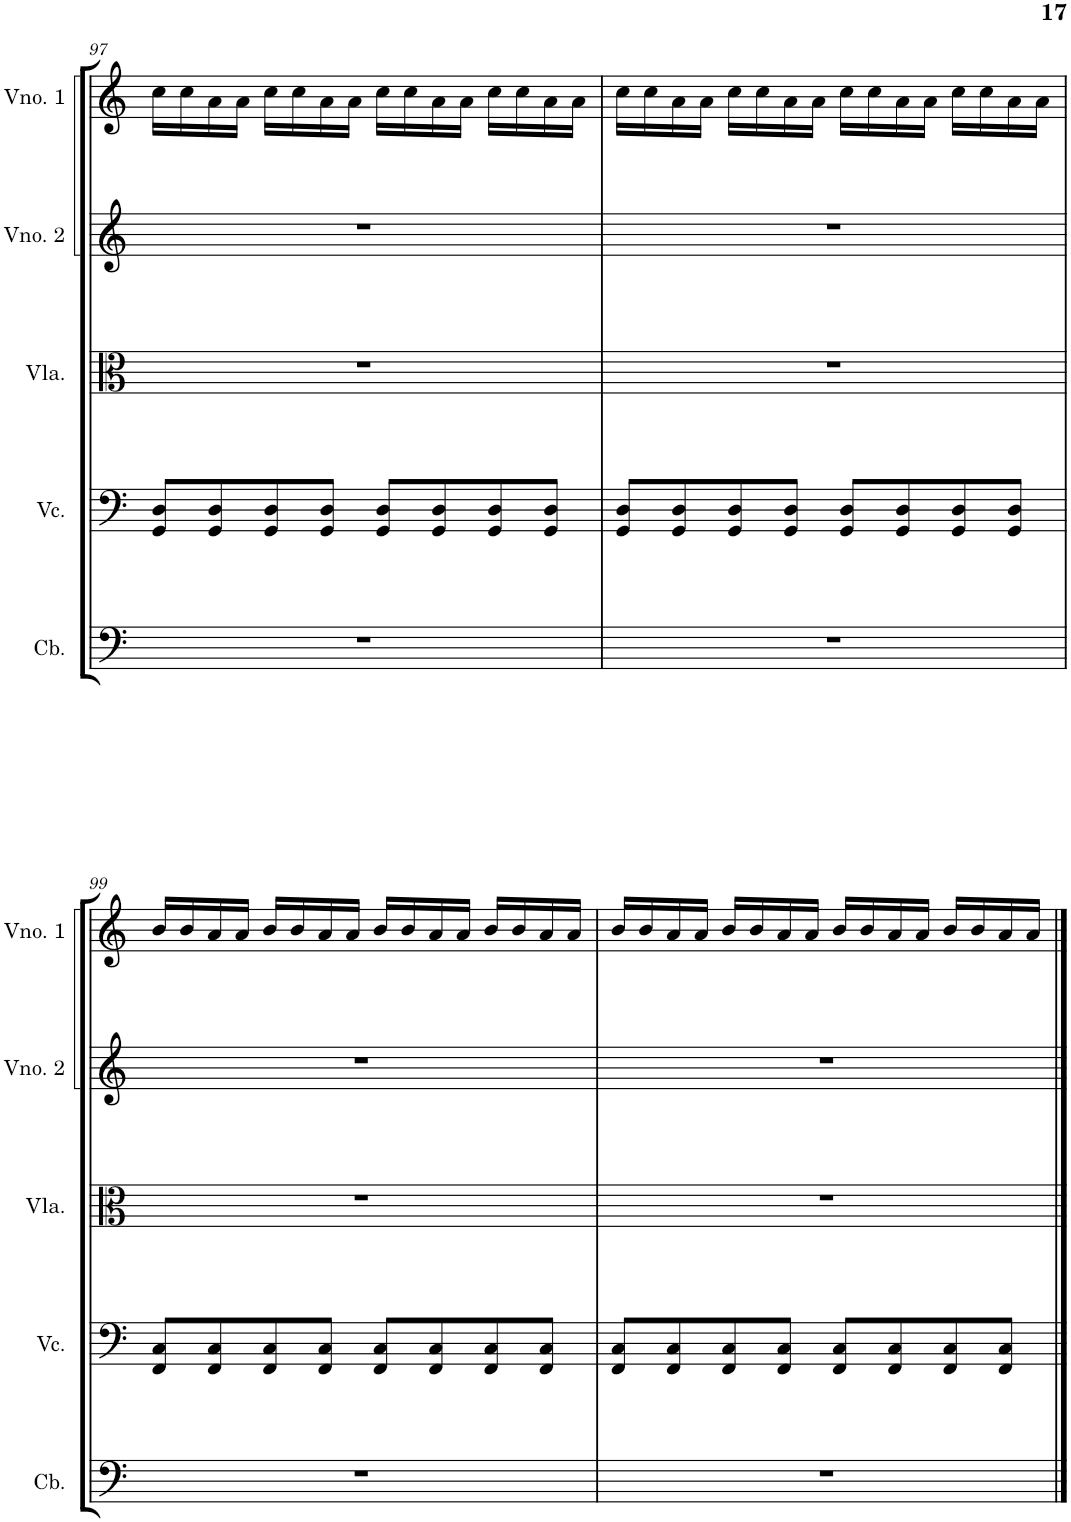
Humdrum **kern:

**kern	**kern	**kern	**kern	**kern
*part5	*part4	*part3	*part2	*part1
*staff5	*staff4	*staff3	*staff2	*staff1
*I"Contrabaixo	*I"Violoncelo	*I"Viola	*I"Violino 2	*I"Violino 1
*I'Cb.	*I'Vc.	*I'Vla.	*I'Vno. 2	*I'Vno. 1
!!LO:PB:g=z
*clefF4	*clefF4	*clefC3	*clefG2	*clefG2
*Trd7c12	*	*	*	*
*k[]	*k[]	*k[]	*k[]	*k[]
*M4/4	*M4/4	*M4/4	*M4/4	*M4/4
=97	=97	=97	=97	=97
1r	8GG/ 8D/L	1r	1r	16cc\LL
.	.	.	.	16cc\
.	8GG/ 8D/	.	.	16a\
.	.	.	.	16a\JJ
.	8GG/ 8D/	.	.	16cc\LL
.	.	.	.	16cc\
.	8GG/ 8D/J	.	.	16a\
.	.	.	.	16a\JJ
.	8GG/ 8D/L	.	.	16cc\LL
.	.	.	.	16cc\
.	8GG/ 8D/	.	.	16a\
.	.	.	.	16a\JJ
.	8GG/ 8D/	.	.	16cc\LL
.	.	.	.	16cc\
.	8GG/ 8D/J	.	.	16a\
.	.	.	.	16a\JJ
=98	=98	=98	=98	=98
1r	8GG/ 8D/L	1r	1r	16cc\LL
.	.	.	.	16cc\
.	8GG/ 8D/	.	.	16a\
.	.	.	.	16a\JJ
.	8GG/ 8D/	.	.	16cc\LL
.	.	.	.	16cc\
.	8GG/ 8D/J	.	.	16a\
.	.	.	.	16a\JJ
.	8GG/ 8D/L	.	.	16cc\LL
.	.	.	.	16cc\
.	8GG/ 8D/	.	.	16a\
.	.	.	.	16a\JJ
.	8GG/ 8D/	.	.	16cc\LL
.	.	.	.	16cc\
.	8GG/ 8D/J	.	.	16a\
.	.	.	.	16a\JJ
!!LO:LB:g=z
=99	=99	=99	=99	=99
1r	8FF/ 8C/L	1r	1r	16b/LL
.	.	.	.	16b/
.	8FF/ 8C/	.	.	16a/
.	.	.	.	16a/JJ
.	8FF/ 8C/	.	.	16b/LL
.	.	.	.	16b/
.	8FF/ 8C/J	.	.	16a/
.	.	.	.	16a/JJ
.	8FF/ 8C/L	.	.	16b/LL
.	.	.	.	16b/
.	8FF/ 8C/	.	.	16a/
.	.	.	.	16a/JJ
.	8FF/ 8C/	.	.	16b/LL
.	.	.	.	16b/
.	8FF/ 8C/J	.	.	16a/
.	.	.	.	16a/JJ
=100	=100	=100	=100	=100
1r	8FF/ 8C/L	1r	1r	16b/LL
.	.	.	.	16b/
.	8FF/ 8C/	.	.	16a/
.	.	.	.	16a/JJ
.	8FF/ 8C/	.	.	16b/LL
.	.	.	.	16b/
.	8FF/ 8C/J	.	.	16a/
.	.	.	.	16a/JJ
.	8FF/ 8C/L	.	.	16b/LL
.	.	.	.	16b/
.	8FF/ 8C/	.	.	16a/
.	.	.	.	16a/JJ
.	8FF/ 8C/	.	.	16b/LL
.	.	.	.	16b/
.	8FF/ 8C/J	.	.	16a/
.	.	.	.	16a/JJ
==	==	==	==	==
*-	*-	*-	*-	*-
